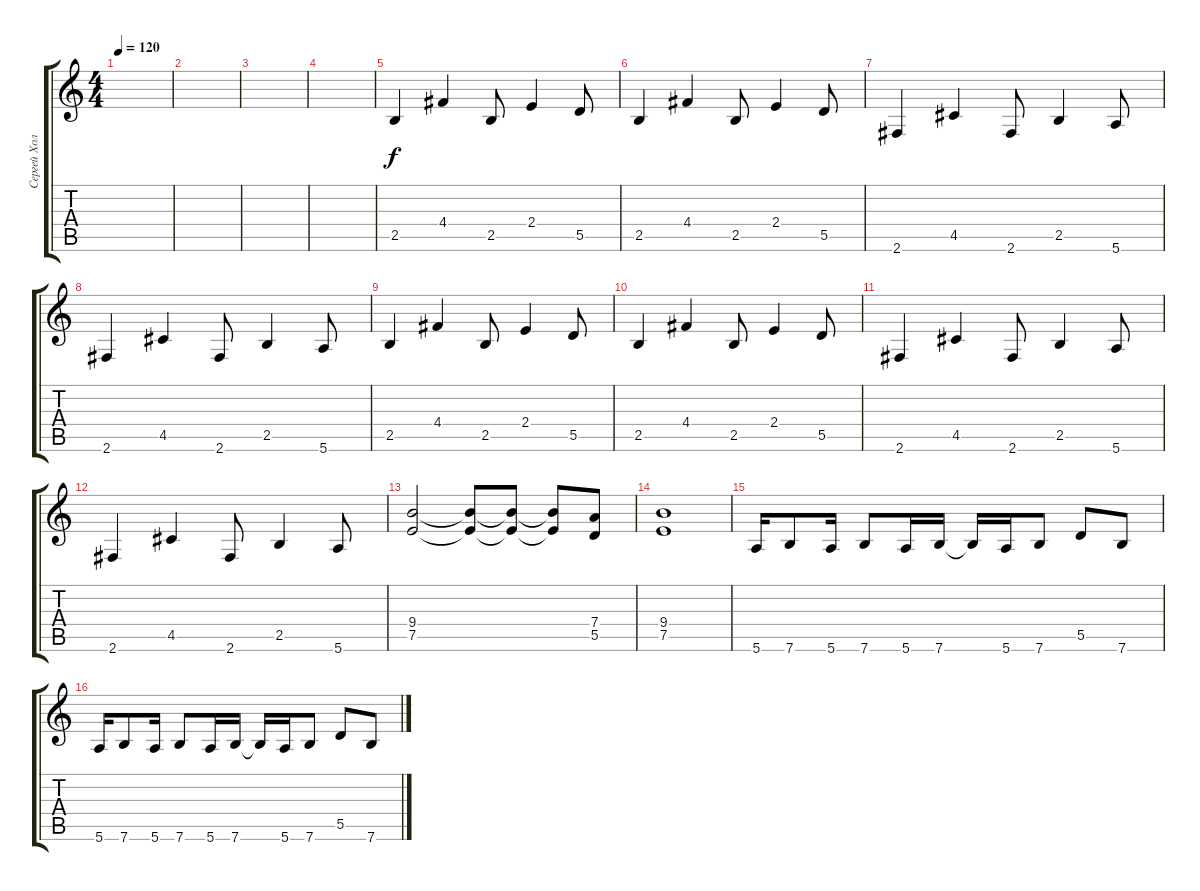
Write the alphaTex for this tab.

\track ("Сергей Холстинин" "Сергей Хол") {instrument distortionguitar}
\staff {score tabs}
\tuning (E4 B3 G3 D3 A2 E2) {hide}
\ts (4 4)
\tempo 120
\clef g2
\ks c
|
|
|
|
2.5.4 4.4.4 2.5.8 2.4.4 5.5.8 |
2.5.4 4.4.4 2.5.8 2.4.4 5.5.8 |
2.6.4 4.5.4 2.6.8 2.5.4 5.6.8 |
2.6.4 4.5.4 2.6.8 2.5.4 5.6.8 |
2.5.4 4.4.4 2.5.8 2.4.4 5.5.8 |
2.5.4 4.4.4 2.5.8 2.4.4 5.5.8 |
2.6.4 4.5.4 2.6.8 2.5.4 5.6.8 |
2.6.4 4.5.4 2.6.8 2.5.4 5.6.8 |
(9.4 7.5).2 (9.4{t} 7.5{t}).8 (9.4{t} 7.5{t}).8 (9.4{t} 7.5{t}).8 (7.4 5.5).8 |
(9.4 7.5).1 |
5.6.16 7.6.8 5.6.16 7.6.8 5.6.16 7.6.16 7.6{t}.16 5.6.16 7.6.8 5.5.8 7.6.8 |
5.6.16 7.6.8 5.6.16 7.6.8 5.6.16 7.6.16 7.6{t}.16 5.6.16 7.6.8 5.5.8 7.6.8
